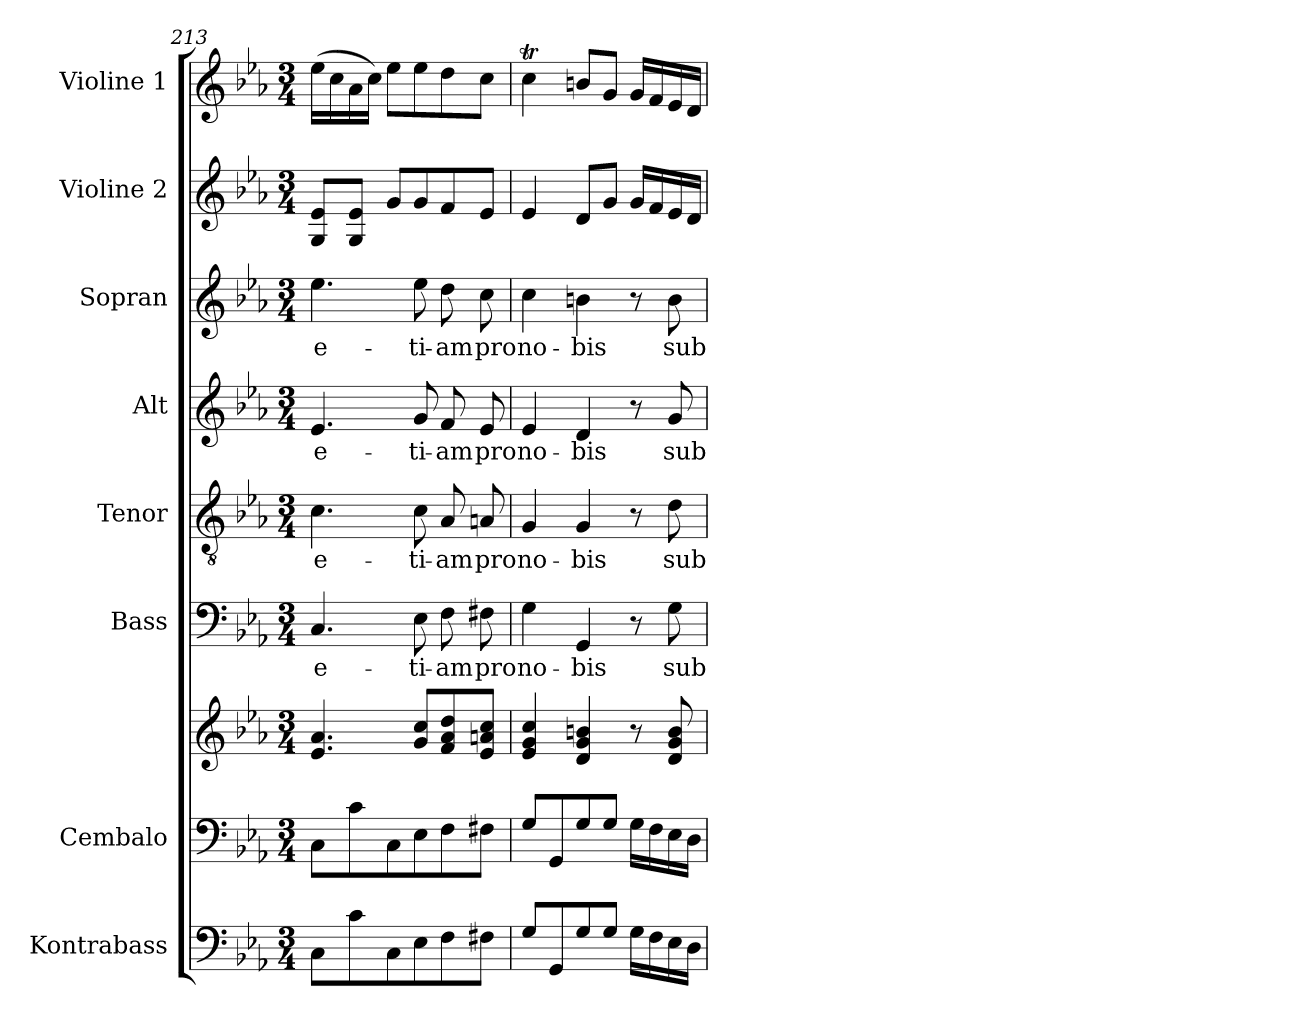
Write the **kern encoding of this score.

**kern	**kern	**kern	**kern	**text	**kern	**text	**kern	**text	**kern	**text	**kern	**kern
*part8	*part7	*part7	*part6	*part6	*part5	*part5	*part4	*part4	*part3	*part3	*part2	*part1
*staff9	*staff8	*staff7	*staff6	*staff6	*staff5	*staff5	*staff4	*staff4	*staff3	*staff3	*staff2	*staff1
*I"Kontrabass	*I"Cembalo	*	*I"Bass	*	*I"Tenor	*	*I"Alt	*	*I"Sopran	*	*I"Violine 2	*I"Violine 1
*I'Kb.	*I'Cemb.	*	*I'B.	*	*I'T.	*	*I'A.	*	*I'S.	*	*I'Vl. 2	*I'Vl. 1
*clefF4	*clefF4	*clefG2	*clefF4	*	*clefGv2	*	*clefG2	*	*clefG2	*	*clefG2	*clefG2
*ITrd7c12	*	*	*	*	*	*	*	*	*	*	*	*
*k[b-e-a-]	*k[b-e-a-]	*k[b-e-a-]	*k[b-e-a-]	*	*k[b-e-a-]	*	*k[b-e-a-]	*	*k[b-e-a-]	*	*k[b-e-a-]	*k[b-e-a-]
*E-:	*E-:	*E-:	*E-:	*	*E-:	*	*E-:	*	*E-:	*	*E-:	*E-:
*M3/4	*M3/4	*M3/4	*M3/4	*	*M3/4	*	*M3/4	*	*M3/4	*	*M3/4	*M3/4
=213	=213	=213	=213	=213	=213	=213	=213	=213	=213	=213	=213	=213
!	!	!	!	!LO:LY:b	!	!LO:LY:b	!	!LO:LY:b	!	!LO:LY:b	!	!
8CC\L	8C\L	4.e-/ 4.a-/	4.C/	e-	4.c\	e-	4.e-/	e-	4.ee-\	e-	8G/ 8e-/L	(>16ee-\LL
.	.	.	.	.	.	.	.	.	.	.	.	16cc\
8C\	8c\	.	.	.	.	.	.	.	.	.	8G/ 8e-/J	16a-\
.	.	.	.	.	.	.	.	.	.	.	.	16cc\JJ)
8CC\	8C\	.	.	.	.	.	.	.	.	.	8g/L	8ee-\L
!	!	!	!	!LO:LY:b	!	!LO:LY:b	!	!LO:LY:b	!	!LO:LY:b	!	!
8EE-\	8E-\	8g/ 8cc/L	8E-\	-ti-	8c\	-ti-	8g/	-ti-	8ee-\	-ti-	8g/	8ee-\
!	!	!	!	!LO:LY:b	!	!LO:LY:b	!	!LO:LY:b	!	!LO:LY:b	!	!
8FF\	8F\	8f/ 8a-/ 8dd/	8F\	-am	8A-/	-am	8f/	-am	8dd\	-am	8f/	8dd\
!	!	!	!	!LO:LY:b	!	!LO:LY:b	!	!LO:LY:b	!	!LO:LY:b	!	!
8FF#X\J	8F#X\J	8e-/ 8an/ 8cc/J	8F#X\	pro	8An/	pro	8e-/	pro	8cc\	pro	8e-/J	8cc\J
=214	=214	=214	=214	=214	=214	=214	=214	=214	=214	=214	=214	=214
!	!	!	!	!LO:LY:b	!	!LO:LY:b	!	!LO:LY:b	!	!LO:LY:b	!	!
8GG/L	8G/L	4e-/ 4g/ 4cc/	4G\	no-	4G/	no-	4e-/	no-	4cc\	no-	4e-/	4ccT\
8GGG/	8GG/	.	.	.	.	.	.	.	.	.	.	.
!	!	!	!	!LO:LY:b	!	!LO:LY:b	!	!LO:LY:b	!	!LO:LY:b	!	!
8GG/	8G/	4d/ 4g/ 4bn/	4GG/	-bis	4G/	-bis	4d/	-bis	4bn\	-bis	8d/L	8bn/L
8GG/J	8G/J	.	.	.	.	.	.	.	.	.	8g/J	8g/J
16GG\LL	16G\LL	8r	8r	.	8r	.	8r	.	8r	.	16g/LL	16g/LL
16FF\	16F\	.	.	.	.	.	.	.	.	.	16f/	16f/
!	!	!	!	!LO:LY:b	!	!LO:LY:b	!	!LO:LY:b	!	!LO:LY:b	!	!
16EE-\	16E-\	8d/ 8g/ 8b/	8G\	sub	8d\	sub	8g/	sub	8b\	sub	16e-/	16e-/
16DD\JJ	16D\JJ	.	.	.	.	.	.	.	.	.	16d/JJ	16d/JJ
=	=	=	=	=	=	=	=	=	=	=	=	=
*-	*-	*-	*-	*-	*-	*-	*-	*-	*-	*-	*-	*-
